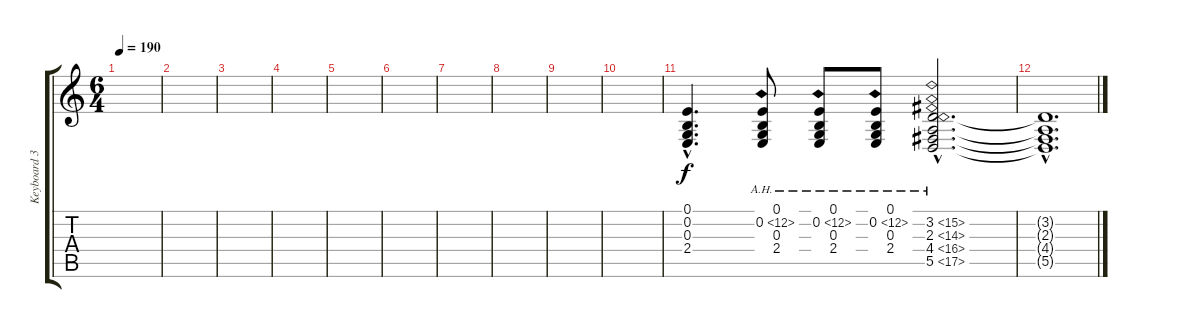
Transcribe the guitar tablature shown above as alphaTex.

\track ("Keyboard 3" "Keyboard 3") {instrument piccolo}
\staff {score tabs}
\tuning (E4 B3 G3 D3 A2 E2) {hide}
\ts (6 4)
\tempo 190
\clef g2
\ks c
|
|
|
|
|
|
|
|
|
|
(0.1{hac} 0.2{hac} 0.3{hac} 2.4{hac}).4{d} (0.1 0.2{ah 12} 0.3 2.4).8 (0.1 0.2{ah 12} 0.3 2.4).8 (0.1 0.2{ah 12} 0.3 2.4).8 (3.2{ah 12 hac} 2.3{ah 12 hac} 4.4{ah 12 hac} 5.5{ah 12 hac}).2{d} |
(3.2{hac t} 2.3{hac t} 4.4{hac t} 5.5{hac t}).1{d}
